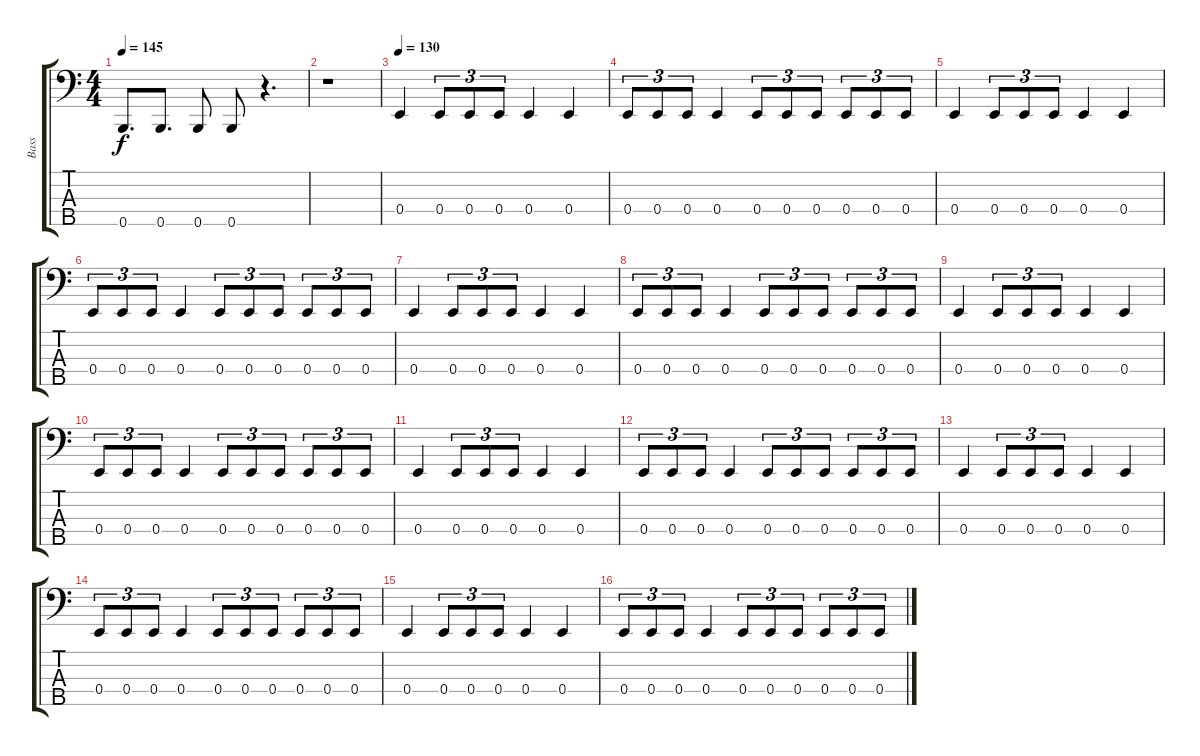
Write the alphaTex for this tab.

\track ("Bass" "Bass") {instrument electricbassfinger}
\staff {score tabs}
\tuning (G2 D2 A1 E1 B0) {hide}
\ts (4 4)
\tempo 145
\clef f4
\ks c
0.5.8{d dy f} 0.5.8{d} 0.5.8 0.5.8 r.4{d} |
r.1 |
\tempo 130
0.4.4 0.4.8{tu (3 2)} 0.4.8{tu (3 2)} 0.4.8{tu (3 2)} 0.4.4 0.4.4 |
0.4.8{tu (3 2)} 0.4.8{tu (3 2)} 0.4.8{tu (3 2)} 0.4.4 0.4.8{tu (3 2)} 0.4.8{tu (3 2)} 0.4.8{tu (3 2)} 0.4.8{tu (3 2)} 0.4.8{tu (3 2)} 0.4.8{tu (3 2)} |
0.4.4 0.4.8{tu (3 2)} 0.4.8{tu (3 2)} 0.4.8{tu (3 2)} 0.4.4 0.4.4 |
0.4.8{tu (3 2)} 0.4.8{tu (3 2)} 0.4.8{tu (3 2)} 0.4.4 0.4.8{tu (3 2)} 0.4.8{tu (3 2)} 0.4.8{tu (3 2)} 0.4.8{tu (3 2)} 0.4.8{tu (3 2)} 0.4.8{tu (3 2)} |
0.4.4 0.4.8{tu (3 2)} 0.4.8{tu (3 2)} 0.4.8{tu (3 2)} 0.4.4 0.4.4 |
0.4.8{tu (3 2)} 0.4.8{tu (3 2)} 0.4.8{tu (3 2)} 0.4.4 0.4.8{tu (3 2)} 0.4.8{tu (3 2)} 0.4.8{tu (3 2)} 0.4.8{tu (3 2)} 0.4.8{tu (3 2)} 0.4.8{tu (3 2)} |
0.4.4 0.4.8{tu (3 2)} 0.4.8{tu (3 2)} 0.4.8{tu (3 2)} 0.4.4 0.4.4 |
0.4.8{tu (3 2)} 0.4.8{tu (3 2)} 0.4.8{tu (3 2)} 0.4.4 0.4.8{tu (3 2)} 0.4.8{tu (3 2)} 0.4.8{tu (3 2)} 0.4.8{tu (3 2)} 0.4.8{tu (3 2)} 0.4.8{tu (3 2)} |
0.4.4 0.4.8{tu (3 2)} 0.4.8{tu (3 2)} 0.4.8{tu (3 2)} 0.4.4 0.4.4 |
0.4.8{tu (3 2)} 0.4.8{tu (3 2)} 0.4.8{tu (3 2)} 0.4.4 0.4.8{tu (3 2)} 0.4.8{tu (3 2)} 0.4.8{tu (3 2)} 0.4.8{tu (3 2)} 0.4.8{tu (3 2)} 0.4.8{tu (3 2)} |
0.4.4 0.4.8{tu (3 2)} 0.4.8{tu (3 2)} 0.4.8{tu (3 2)} 0.4.4 0.4.4 |
0.4.8{tu (3 2)} 0.4.8{tu (3 2)} 0.4.8{tu (3 2)} 0.4.4 0.4.8{tu (3 2)} 0.4.8{tu (3 2)} 0.4.8{tu (3 2)} 0.4.8{tu (3 2)} 0.4.8{tu (3 2)} 0.4.8{tu (3 2)} |
0.4.4 0.4.8{tu (3 2)} 0.4.8{tu (3 2)} 0.4.8{tu (3 2)} 0.4.4 0.4.4 |
0.4.8{tu (3 2)} 0.4.8{tu (3 2)} 0.4.8{tu (3 2)} 0.4.4 0.4.8{tu (3 2)} 0.4.8{tu (3 2)} 0.4.8{tu (3 2)} 0.4.8{tu (3 2)} 0.4.8{tu (3 2)} 0.4.8{tu (3 2)}
